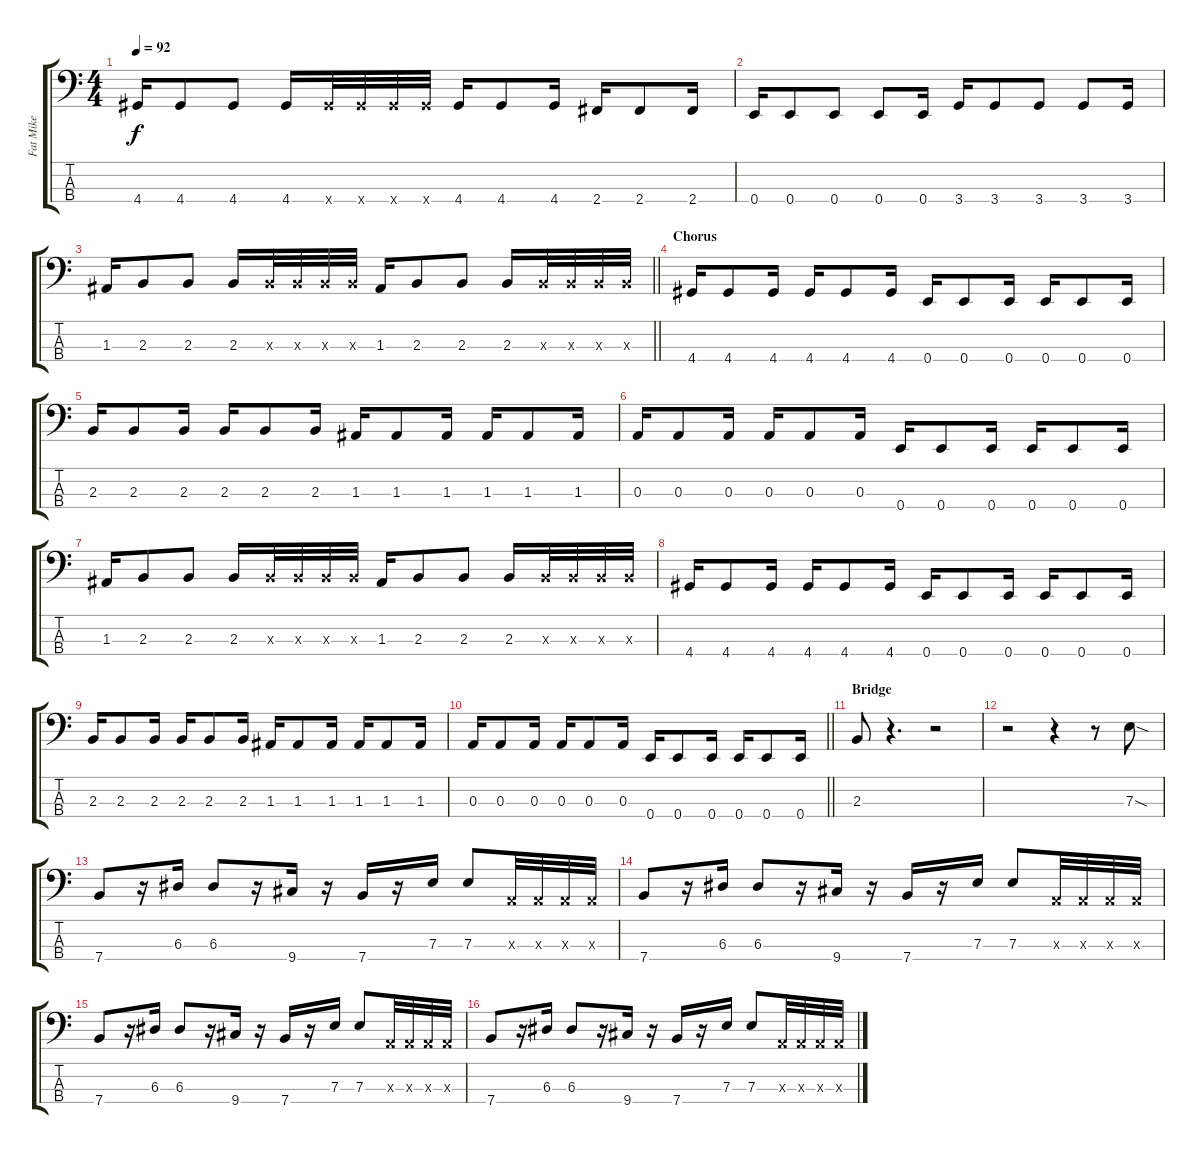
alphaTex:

\track ("Fat Mike" "Fat Mike") {instrument electricbasspick}
\staff {score tabs}
\tuning (G2 D2 A1 E1) {hide}
\ts (4 4)
\tempo 92
\clef f4
\ks c
4.4.16{dy f} 4.4.8 4.4.8 4.4.16 4.4{x}.32 4.4{x}.32 4.4{x}.32 4.4{x}.32 4.4.16 4.4.8 4.4.16 2.4.16 2.4.8 2.4.16 |
0.4.16 0.4.8 0.4.8 0.4.8 0.4.16 3.4.16 3.4.8 3.4.8 3.4.8 3.4.16 |
\barLineRight lightlight
1.3.16 2.3.8 2.3.8 2.3.16 2.3{x}.32 2.3{x}.32 2.3{x}.32 2.3{x}.32 1.3.16 2.3.8 2.3.8 2.3.16 2.3{x}.32 2.3{x}.32 2.3{x}.32 2.3{x}.32 |
\section ("" "Chorus")
4.4.16 4.4.8 4.4.16 4.4.16 4.4.8 4.4.16 0.4.16 0.4.8 0.4.16 0.4.16 0.4.8 0.4.16 |
2.3.16 2.3.8 2.3.16 2.3.16 2.3.8 2.3.16 1.3.16 1.3.8 1.3.16 1.3.16 1.3.8 1.3.16 |
0.3.16 0.3.8 0.3.16 0.3.16 0.3.8 0.3.16 0.4.16 0.4.8 0.4.16 0.4.16 0.4.8 0.4.16 |
1.3.16 2.3.8 2.3.8 2.3.16 2.3{x}.32 2.3{x}.32 2.3{x}.32 2.3{x}.32 1.3.16 2.3.8 2.3.8 2.3.16 2.3{x}.32 2.3{x}.32 2.3{x}.32 2.3{x}.32 |
4.4.16 4.4.8 4.4.16 4.4.16 4.4.8 4.4.16 0.4.16 0.4.8 0.4.16 0.4.16 0.4.8 0.4.16 |
2.3.16 2.3.8 2.3.16 2.3.16 2.3.8 2.3.16 1.3.16 1.3.8 1.3.16 1.3.16 1.3.8 1.3.16 |
\barLineRight lightlight
0.3.16 0.3.8 0.3.16 0.3.16 0.3.8 0.3.16 0.4.16 0.4.8 0.4.16 0.4.16 0.4.8 0.4.16 |
\section ("" "Bridge")
2.3.8 r.4{d} r.2 |
r.2 r.4 r.8 7.3{sod}.8 |
7.4.8 r.16 6.3.16 6.3.8 r.16 9.4.16 r.16 7.4.16 r.16 7.3.16 7.3.8 0.3{x}.32 0.3{x}.32 0.3{x}.32 0.3{x}.32 |
7.4.8 r.16 6.3.16 6.3.8 r.16 9.4.16 r.16 7.4.16 r.16 7.3.16 7.3.8 0.3{x}.32 0.3{x}.32 0.3{x}.32 0.3{x}.32 |
7.4.8 r.16 6.3.16 6.3.8 r.16 9.4.16 r.16 7.4.16 r.16 7.3.16 7.3.8 0.3{x}.32 0.3{x}.32 0.3{x}.32 0.3{x}.32 |
7.4.8 r.16 6.3.16 6.3.8 r.16 9.4.16 r.16 7.4.16 r.16 7.3.16 7.3.8 0.3{x}.32 0.3{x}.32 0.3{x}.32 0.3{x}.32
